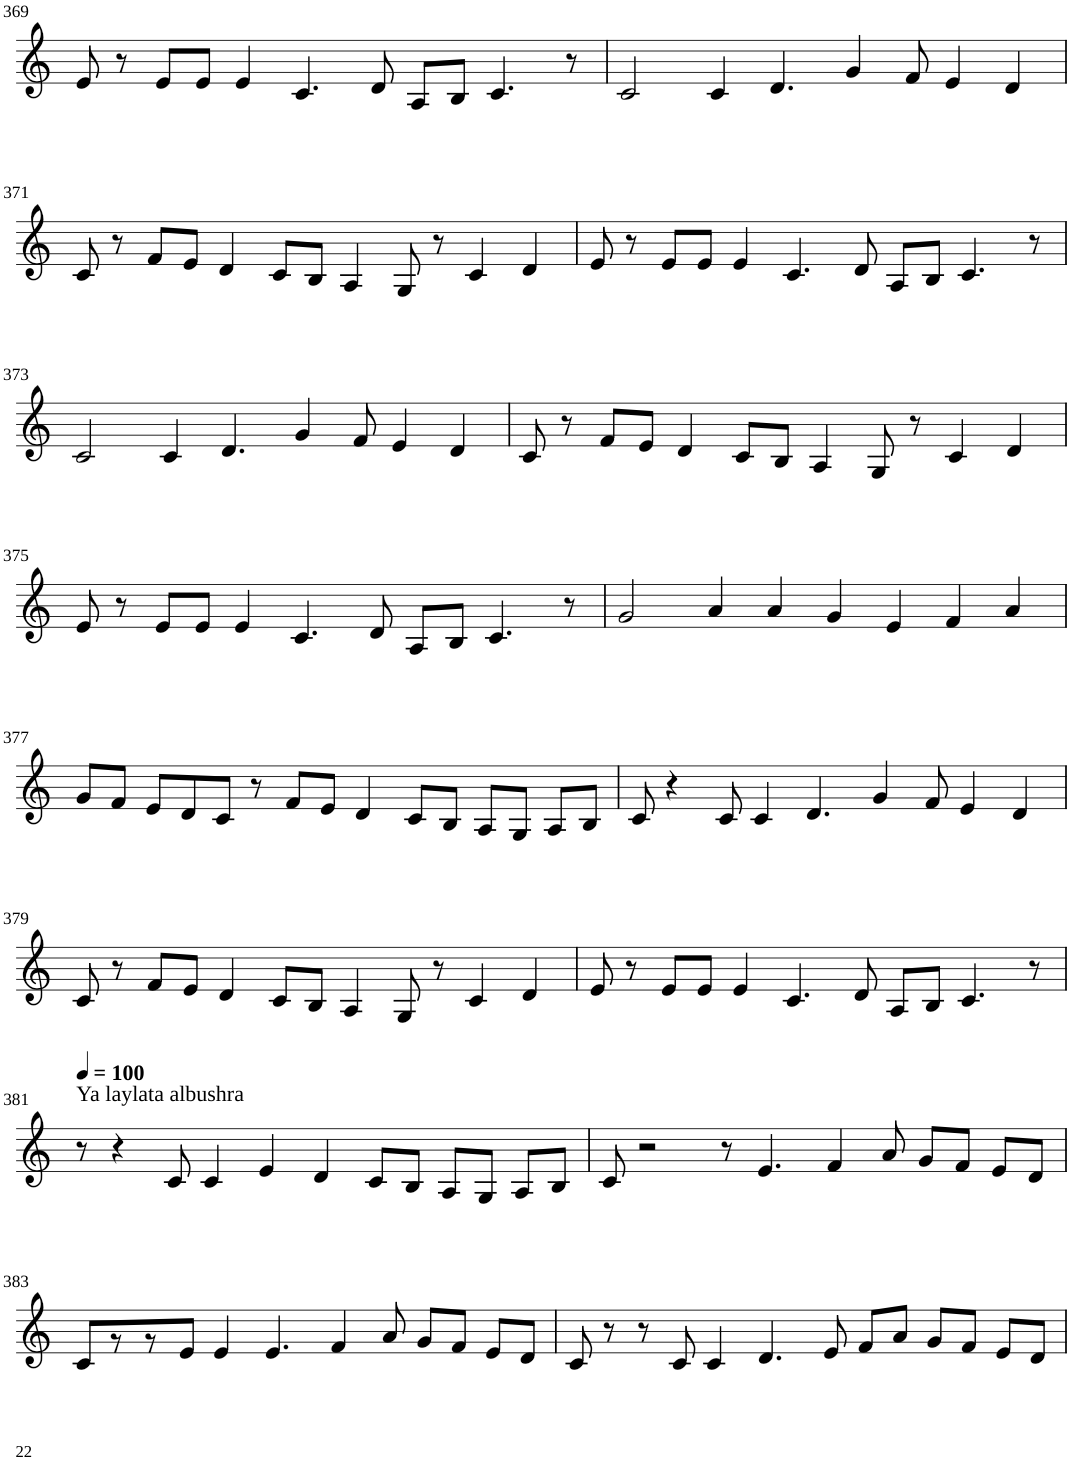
**kern
*part1
*staff1
*I"Violin
!!LO:PB:g=z
*clefG2
*k[]
*M8/4
=369
8e/
8r
8e/L
8e/J
4e/
4.c/
8d/
8A/L
8B/J
4.c/
8r
=370
2c/
4c/
4.d/
4g/
8f/
4e/
4d/
!!LO:LB:g=z
=371
8c/
8r
8f/L
8e/J
4d/
8c/L
8B/J
4A/
8G/
8r
4c/
4d/
=372
8e/
8r
8e/L
8e/J
4e/
4.c/
8d/
8A/L
8B/J
4.c/
8r
!!LO:LB:g=z
=373
2c/
4c/
4.d/
4g/
8f/
4e/
4d/
=374
8c/
8r
8f/L
8e/J
4d/
8c/L
8B/J
4A/
8G/
8r
4c/
4d/
!!LO:LB:g=z
=375
8e/
8r
8e/L
8e/J
4e/
4.c/
8d/
8A/L
8B/J
4.c/
8r
=376
2g/
4a/
4a/
4g/
4e/
4f/
4a/
!!LO:LB:g=z
=377
8g/L
8f/J
8e/L
8d/
8c/J
8r
8f/L
8e/J
4d/
8c/L
8B/J
8A/L
8G/J
8A/L
8B/J
=378
8c/
4r
8c/
4c/
4.d/
4g/
8f/
4e/
4d/
!!LO:LB:g=z
=379
8c/
8r
8f/L
8e/J
4d/
8c/L
8B/J
4A/
8G/
8r
4c/
4d/
=380
8e/
8r
8e/L
8e/J
4e/
4.c/
8d/
8A/L
8B/J
4.c/
8r
!!LO:LB:g=z
=381
*MM100
!LO:TX:a:t=Ya laylata albushra
8r
4r
8c/
4c/
4e/
4d/
8c/L
8B/J
8A/L
8G/J
8A/L
8B/J
=382
8c/
2r
8r
4.e/
4f/
8a/
8g/L
8f/J
8e/L
8d/J
!!LO:LB:g=z
=383
8c/L
8r
8r
8e/J
4e/
4.e/
4f/
8a/
8g/L
8f/J
8e/L
8d/J
=384
8c/
8r
8r
8c/
4c/
4.d/
8e/
8f/L
8a/J
8g/L
8f/J
8e/L
8d/J
=
*-
